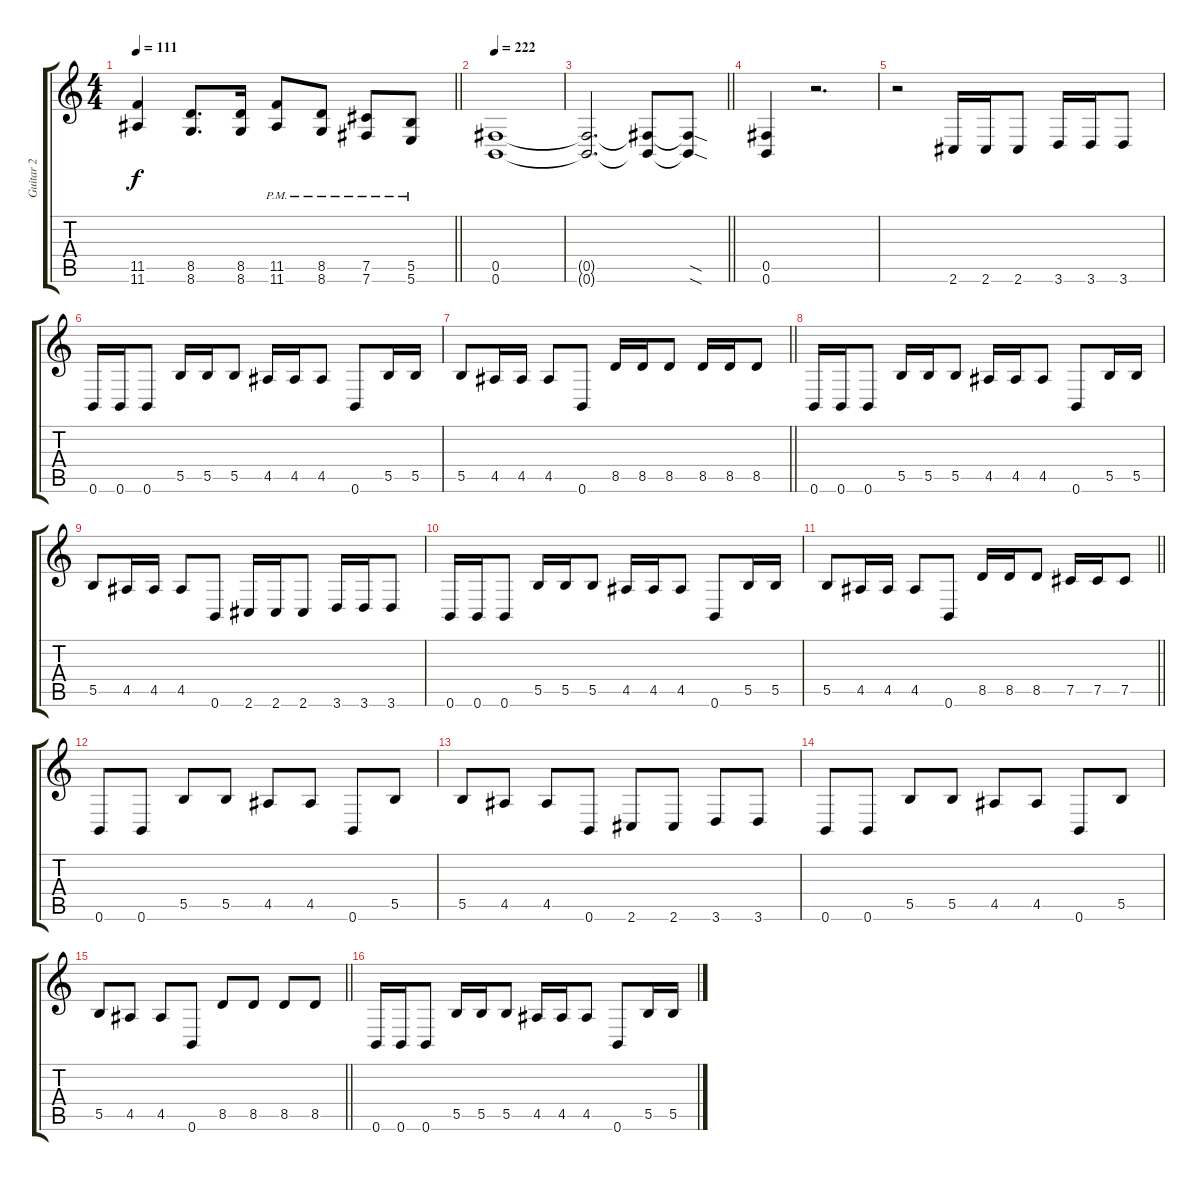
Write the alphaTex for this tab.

\track ("Guitar 2" "Guitar 2") {instrument distortionguitar}
\staff {score tabs}
\tuning (Db4 Ab3 E3 B2 Gb2 B1) {hide}
\ts (4 4)
\tempo 111
\clef g2
\barLineRight lightlight
\ks c
(11.5 11.6).4{dy f} (8.5 8.6).8{d} (8.5 8.6).16 (11.5{pm} 11.6{pm}).8 (8.5{pm} 8.6{pm}).8 (7.5{pm} 7.6{pm}).8 (5.5{pm} 5.6{pm}).8 |
\tempo 222
(0.5 0.6).1 |
\barLineRight lightlight
(0.5{t} 0.6{t}).2{d} (0.5{t} 0.6{t}).8 (0.5{sod t} 0.6{sod t}).8 |
\section ("" "")
(0.5 0.6).4 r.2{d} |
r.2 2.6.16 2.6.16 2.6.8 3.6.16 3.6.16 3.6.8 |
0.6.16 0.6.16 0.6.8 5.5.16 5.5.16 5.5.8 4.5.16 4.5.16 4.5.8 0.6.8 5.5.16 5.5.16 |
\barLineRight lightlight
5.5.8 4.5.16 4.5.16 4.5.8 0.6.8 8.5.16 8.5.16 8.5.8 8.5.16 8.5.16 8.5.8 |
0.6.16 0.6.16 0.6.8 5.5.16 5.5.16 5.5.8 4.5.16 4.5.16 4.5.8 0.6.8 5.5.16 5.5.16 |
5.5.8 4.5.16 4.5.16 4.5.8 0.6.8 2.6.16 2.6.16 2.6.8 3.6.16 3.6.16 3.6.8 |
0.6.16 0.6.16 0.6.8 5.5.16 5.5.16 5.5.8 4.5.16 4.5.16 4.5.8 0.6.8 5.5.16 5.5.16 |
\barLineRight lightlight
5.5.8 4.5.16 4.5.16 4.5.8 0.6.8 8.5.16 8.5.16 8.5.8 7.5.16 7.5.16 7.5.8 |
0.6.8 0.6.8 5.5.8 5.5.8 4.5.8 4.5.8 0.6.8 5.5.8 |
5.5.8 4.5.8 4.5.8 0.6.8 2.6.8 2.6.8 3.6.8 3.6.8 |
0.6.8 0.6.8 5.5.8 5.5.8 4.5.8 4.5.8 0.6.8 5.5.8 |
\barLineRight lightlight
5.5.8 4.5.8 4.5.8 0.6.8 8.5.8 8.5.8 8.5.8 8.5.8 |
0.6.16 0.6.16 0.6.8 5.5.16 5.5.16 5.5.8 4.5.16 4.5.16 4.5.8 0.6.8 5.5.16 5.5.16
